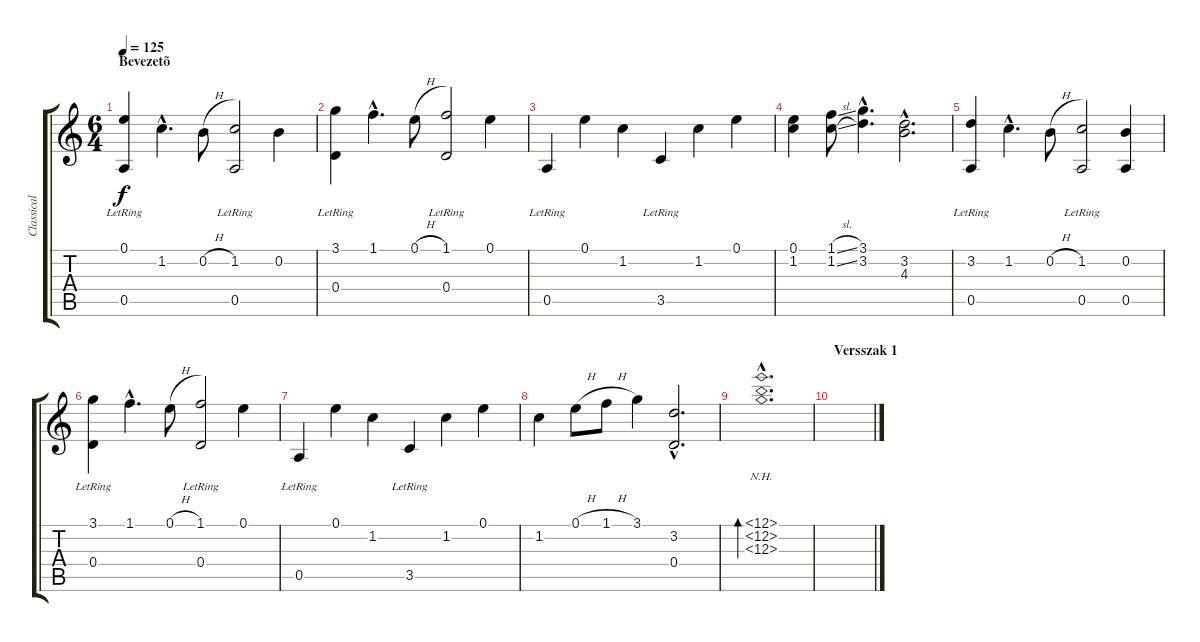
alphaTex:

\track ("Classical guitar" "Classical ") {instrument acousticguitarnylon}
\staff {score tabs}
\tuning (E4 B3 G3 D3 A2 E2) {hide}
\ts (6 4)
\section ("" "Bevezetõ")
\tempo 125
\clef g2
\ks c
(0.1{lr} 0.5{lr}).4{dy f instrument acousticguitarnylon} 1.2{hac}.4{d} 0.2{h}.8 (1.2 0.5{lr}).2 0.2.4 |
(3.1 0.4{lr}).4 1.1{hac}.4{d} 0.1{h}.8 (1.1 0.4{lr}).2 0.1.4 |
0.5{lr}.4 0.1.4 1.2.4 3.5{lr}.4 1.2.4 0.1.4 |
(0.1 1.2).4 (1.1{sl} 1.2{sl}).8 (3.1{hac} 3.2{hac}).4{d} (3.2{hac} 4.3{hac}).2{d} |
(3.2 0.5{lr}).4 1.2{hac}.4{d} 0.2{h}.8 (1.2 0.5{lr}).2 (0.2 0.5).4 |
(3.1 0.4{lr}).4 1.1{hac}.4{d} 0.1{h}.8 (1.1 0.4{lr}).2 0.1.4 |
0.5{lr}.4 0.1.4 1.2.4 3.5{lr}.4 1.2.4 0.1.4 |
1.2.4 0.1{h}.8 1.1{h}.8 3.1.4 (3.2{hac} 0.4{hac}).2{d} |
(12.1{nh hac} 12.2{nh hac} 12.3{nh hac}).1{d bd 240} |
\section ("" "Versszak 1")
